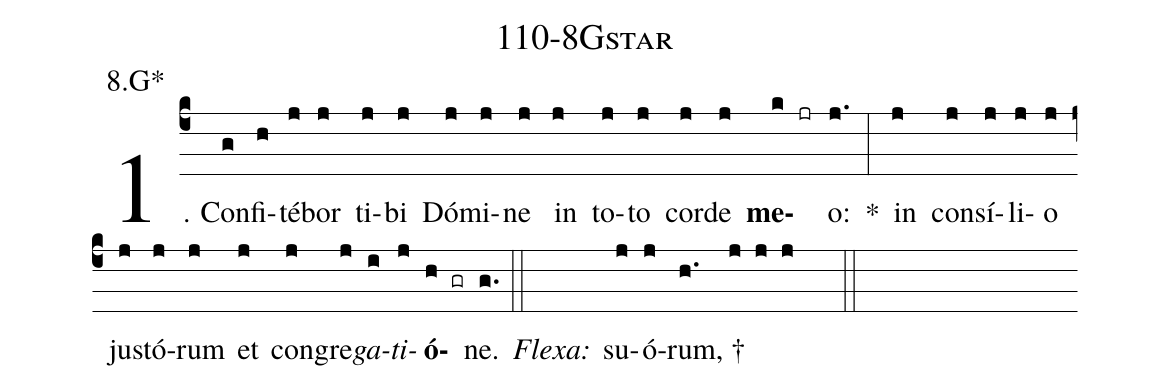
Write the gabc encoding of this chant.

name: 110-8Gstar;
annotation: 8.G*;
%%
(c4)1. Con(g)fi(h)té(j)bor(j) ti(j)bi(j) Dó(j)mi(j)ne(j) in(j) to(j)to(j) cor(j)de(j) <b>me</b>(k jr)o:(j.) *(:) in(j) con(j)sí(j)li(j)o(j) ju(j)stó(j)rum(j) et(j) con(j)gre(j)<i>ga</i>(i)<i>ti</i>(j)<b>ó</b>(h gr)ne.(g.) (::)
<i>Flexa:</i>(////)  su(j)ó(j)rum, †(h.//// j j j  ::)
